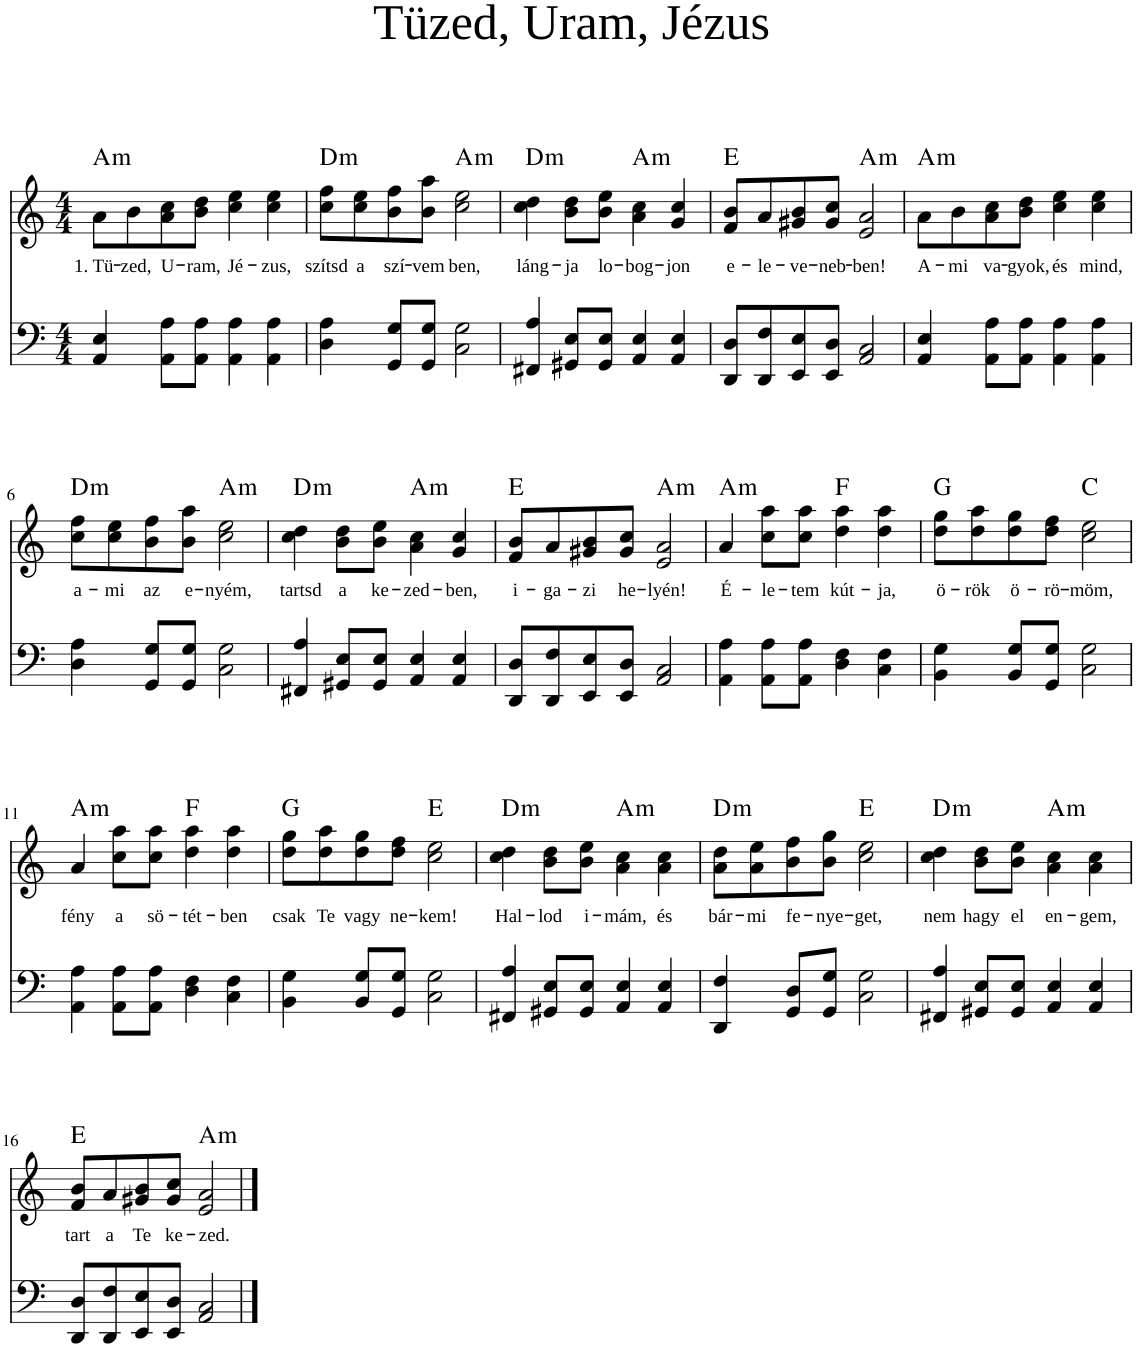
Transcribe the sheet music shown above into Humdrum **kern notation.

**kern	**kern	**text	**harte
*part2	*part1	*part1	*part1
*staff2	*staff1	*staff1	*
*I"Voice	*I"Voice	*	*
*clefF4	*clefG2	*	*
*k[]	*k[]	*	*
*M4/4	*M4/4	*	*
=1	=1	=1	=1
!	!	!LO:LY:b	!LO:H:kt=m
4AA/ 4E/	8a\L	1. Tü-	A:min
!	!	!LO:LY:b	!
.	8b\	-zed,	.
!	!	!LO:LY:b	!
8AA\ 8A\L	8a\ 8cc\	U-	.
!	!	!LO:LY:b	!
8AA\ 8A\J	8b\ 8dd\J	-ram,	.
!	!	!LO:LY:b	!
4AA\ 4A\	4cc\ 4ee\	Jé-	.
!	!	!LO:LY:b	!
4AA\ 4A\	4cc\ 4ee\	-zus,	.
=2	=2	=2	=2
!	!	!LO:LY:b	!LO:H:kt=m
4D\ 4A\	8cc\ 8ff\L	szítsd	D:min
!	!	!LO:LY:b	!
.	8cc\ 8ee\	a	.
!	!	!LO:LY:b	!
8GG/ 8G/L	8b\ 8ff\	szí-	.
!	!	!LO:LY:b	!
8GG/ 8G/J	8b\ 8aa\J	-vem-	.
!	!	!LO:LY:b	!LO:H:kt=m
2C\ 2G\	2cc\ 2ee\	-ben,	A:min
=3	=3	=3	=3
!	!	!LO:LY:b	!LO:H:kt=m
4FF#X/ 4A/	4cc\ 4dd\	láng-	D:min
!	!	!LO:LY:b	!
8GG#X/ 8E/L	8b\ 8dd\L	-ja	.
!	!	!LO:LY:b	!
8GG#/ 8E/J	8b\ 8ee\J	lo-	.
!	!	!LO:LY:b	!LO:H:kt=m
4AA/ 4E/	4a\ 4cc\	-bog-	A:min
!	!	!LO:LY:b	!
4AA/ 4E/	4g/ 4cc/	-jon	.
=4	=4	=4	=4
!	!	!LO:LY:b	!
8DD/ 8D/L	8f/ 8b/L	e-	E:maj
!	!	!LO:LY:b	!
8DD/ 8F/	8a/	-le-	.
!	!	!LO:LY:b	!
8EE/ 8E/	8g#X/ 8b/	-ve-	.
!	!	!LO:LY:b	!
8EE/ 8D/J	8g#/ 8cc/J	-neb-	.
!	!	!LO:LY:b	!LO:H:kt=m
2AA/ 2C/	2e/ 2a/	-ben!	A:min
=5	=5	=5	=5
!	!	!LO:LY:b	!LO:H:kt=m
4AA/ 4E/	8a\L	A-	A:min
!	!	!LO:LY:b	!
.	8b\	-mi	.
!	!	!LO:LY:b	!
8AA\ 8A\L	8a\ 8cc\	va-	.
!	!	!LO:LY:b	!
8AA\ 8A\J	8b\ 8dd\J	-gyok,	.
!	!	!LO:LY:b	!
4AA\ 4A\	4cc\ 4ee\	és	.
!	!	!LO:LY:b	!
4AA\ 4A\	4cc\ 4ee\	mind,	.
!!LO:LB:g=z
=6	=6	=6	=6
!	!	!LO:LY:b	!LO:H:kt=m
4D\ 4A\	8cc\ 8ff\L	a-	D:min
!	!	!LO:LY:b	!
.	8cc\ 8ee\	-mi	.
!	!	!LO:LY:b	!
8GG/ 8G/L	8b\ 8ff\	az	.
!	!	!LO:LY:b	!
8GG/ 8G/J	8b\ 8aa\J	e-	.
!	!	!LO:LY:b	!LO:H:kt=m
2C\ 2G\	2cc\ 2ee\	-nyém,	A:min
=7	=7	=7	=7
!	!	!LO:LY:b	!LO:H:kt=m
4FF#X/ 4A/	4cc\ 4dd\	tartsd	D:min
!	!	!LO:LY:b	!
8GG#X/ 8E/L	8b\ 8dd\L	a	.
!	!	!LO:LY:b	!
8GG#/ 8E/J	8b\ 8ee\J	ke-	.
!	!	!LO:LY:b	!LO:H:kt=m
4AA/ 4E/	4a\ 4cc\	-zed-	A:min
!	!	!LO:LY:b	!
4AA/ 4E/	4g/ 4cc/	ben,	.
=8	=8	=8	=8
!	!	!LO:LY:b	!
8DD/ 8D/L	8f/ 8b/L	i-	E:maj
!	!	!LO:LY:b	!
8DD/ 8F/	8a/	-ga-	.
!	!	!LO:LY:b	!
8EE/ 8E/	8g#X/ 8b/	-zi	.
!	!	!LO:LY:b	!
8EE/ 8D/J	8g#/ 8cc/J	he-	.
!	!	!LO:LY:b	!LO:H:kt=m
2AA/ 2C/	2e/ 2a/	-lyén!	A:min
=9	=9	=9	=9
!	!	!LO:LY:b	!LO:H:kt=m
4AA\ 4A\	4a/	É-	A:min
!	!	!LO:LY:b	!
8AA\ 8A\L	8cc\ 8aa\L	-le-	.
!	!	!LO:LY:b	!
8AA\ 8A\J	8cc\ 8aa\J	-tem	.
!	!	!LO:LY:b	!
4D\ 4F\	4dd\ 4aa\	kút-	F:maj
!	!	!LO:LY:b	!
4C\ 4F\	4dd\ 4aa\	-ja,	.
=10	=10	=10	=10
!	!	!LO:LY:b	!
4BB\ 4G\	8dd\ 8gg\L	ö-	G:maj
!	!	!LO:LY:b	!
.	8dd\ 8aa\	-rök	.
!	!	!LO:LY:b	!
8BB/ 8G/L	8dd\ 8gg\	ö-	.
!	!	!LO:LY:b	!
8GG/ 8G/J	8dd\ 8ff\J	-rö-	.
!	!	!LO:LY:b	!
2C\ 2G\	2cc\ 2ee\	-möm,	C:maj
!!LO:LB:g=z
=11	=11	=11	=11
!	!	!LO:LY:b	!LO:H:kt=m
4AA\ 4A\	4a/	fény	A:min
!	!	!LO:LY:b	!
8AA\ 8A\L	8cc\ 8aa\L	a	.
!	!	!LO:LY:b	!
8AA\ 8A\J	8cc\ 8aa\J	sö-	.
!	!	!LO:LY:b	!
4D\ 4F\	4dd\ 4aa\	-tét-	F:maj
!	!	!LO:LY:b	!
4C\ 4F\	4dd\ 4aa\	-ben	.
=12	=12	=12	=12
!	!	!LO:LY:b	!
4BB\ 4G\	8dd\ 8gg\L	csak	G:maj
!	!	!LO:LY:b	!
.	8dd\ 8aa\	Te	.
!	!	!LO:LY:b	!
8BB/ 8G/L	8dd\ 8gg\	vagy	.
!	!	!LO:LY:b	!
8GG/ 8G/J	8dd\ 8ff\J	ne-	.
!	!	!LO:LY:b	!
2C\ 2G\	2cc\ 2ee\	-kem!	E:maj
=13	=13	=13	=13
!	!	!LO:LY:b	!LO:H:kt=m
4FF#X/ 4A/	4cc\ 4dd\	Hal-	D:min
!	!	!LO:LY:b	!
8GG#X/ 8E/L	8b\ 8dd\L	-lod	.
!	!	!LO:LY:b	!
8GG#/ 8E/J	8b\ 8ee\J	i-	.
!	!	!LO:LY:b	!LO:H:kt=m
4AA/ 4E/	4a\ 4cc\	-mám,	A:min
!	!	!LO:LY:b	!
4AA/ 4E/	4a\ 4cc\	és	.
=14	=14	=14	=14
!	!	!LO:LY:b	!LO:H:kt=m
4DD/ 4F/	8a\ 8dd\L	bár-	D:min
!	!	!LO:LY:b	!
.	8a\ 8ee\	-mi	.
!	!	!LO:LY:b	!
8GG/ 8D/L	8b\ 8ff\	fe-	.
!	!	!LO:LY:b	!
8GG/ 8G/J	8b\ 8gg\J	-nye-	.
!	!	!LO:LY:b	!
2C\ 2G\	2cc\ 2ee\	-get,	E:maj
=15	=15	=15	=15
!	!	!LO:LY:b	!LO:H:kt=m
4FF#X/ 4A/	4cc\ 4dd\	nem	D:min
!	!	!LO:LY:b	!
8GG#X/ 8E/L	8b\ 8dd\L	hagy	.
!	!	!LO:LY:b	!
8GG#/ 8E/J	8b\ 8ee\J	el	.
!	!	!LO:LY:b	!LO:H:kt=m
4AA/ 4E/	4a\ 4cc\	en-	A:min
!	!	!LO:LY:b	!
4AA/ 4E/	4a\ 4cc\	-gem,	.
!!LO:LB:g=z
=16	=16	=16	=16
!	!	!LO:LY:b	!
8DD/ 8D/L	8f/ 8b/L	tart	E:maj
!	!	!LO:LY:b	!
8DD/ 8F/	8a/	a	.
!	!	!LO:LY:b	!
8EE/ 8E/	8g#X/ 8b/	Te	.
!	!	!LO:LY:b	!
8EE/ 8D/J	8g#/ 8cc/J	ke-	.
!	!	!LO:LY:b	!LO:H:kt=m
2AA/ 2C/	2e/ 2a/	-zed.-	A:min
==	==	==	==
*-	*-	*-	*-
